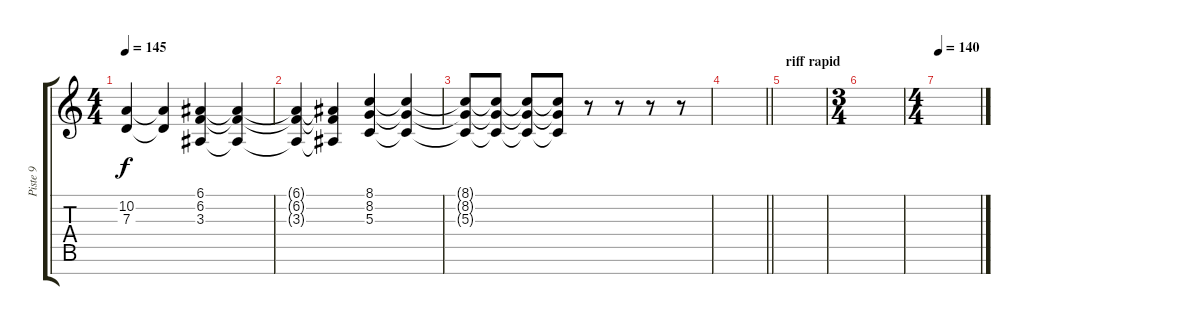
\track ("Piste 9" "Piste 9") {instrument pad6metallic}
\staff {score tabs}
\tuning (E4 B3 G3 D3 A2 E2 C2) {hide}
\ts (4 4)
\tempo 145
\clef g2
\ks c
(10.2{t} 7.3{t}).4{dy f} (10.2{t} 7.3{t}).4 (6.1 6.2 3.3).4{volume 9} (6.1{t} 6.2{t} 3.3{t}).4 |
(6.1{t} 6.2{t} 3.3{t}).4 (6.1{t} 6.2{t} 3.3{t}).4 (8.1 8.2 5.3).4 (8.1{t} 8.2{t} 5.3{t}).4 |
(8.1{t} 8.2{t} 5.3{t}).8 (8.1{t} 8.2{t} 5.3{t}).8 (8.1{t} 8.2{t} 5.3{t}).8 (8.1{t} 8.2{t} 5.3{t}).8 r.8 r.8 r.8 r.8 |
\barLineRight lightlight
|
\section ("" "riff rapid")
|
\ts (3 4)
|
\ts (4 4)
\tempo 140
